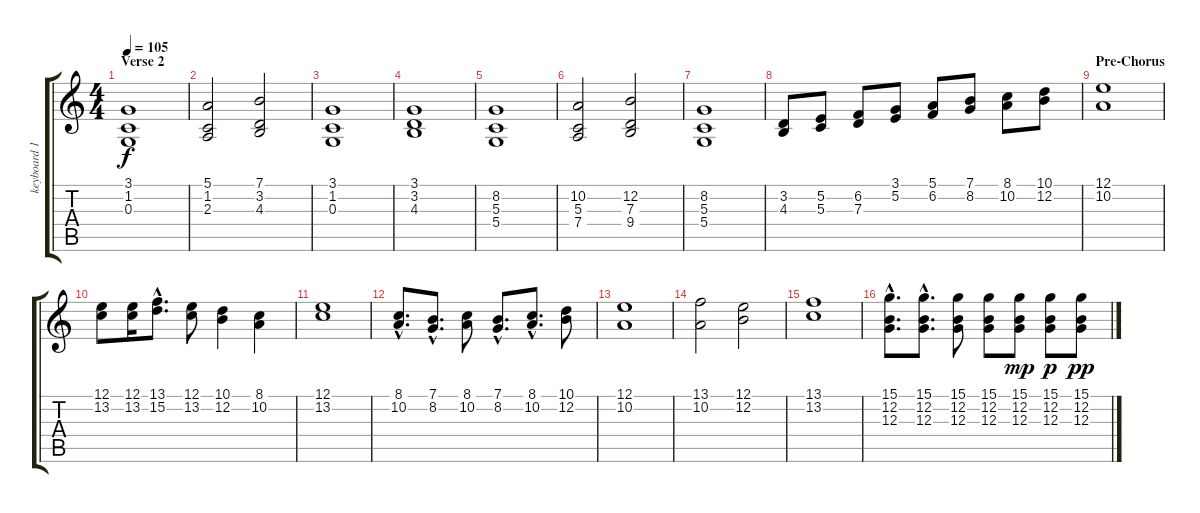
\track ("keyboard 1" "keyboard 1") {instrument stringensemble1}
\staff {score tabs}
\tuning (E4 B3 G3 D3 A2 E2) {hide}
\ts (4 4)
\section ("" "Verse 2")
\tempo 105
\clef g2
\ks c
(3.1 1.2 0.3).1{dy f} |
(5.1 1.2 2.3).2 (7.1 3.2 4.3).2 |
(3.1 1.2 0.3).1 |
(3.1 3.2 4.3).1 |
\section ("" "")
(8.2 5.3 5.4).1 |
(10.2 5.3 7.4).2 (12.2 7.3 9.4).2 |
(8.2 5.3 5.4).1 |
(3.2 4.3).8 (5.2 5.3).8 (6.2 7.3).8 (3.1 5.2).8 (5.1 6.2).8 (7.1 8.2).8 (8.1 10.2).8 (10.1 12.2).8 |
\section ("" "Pre-Chorus")
(12.1 10.2).1 |
(12.1 13.2).8 (12.1 13.2).16 (13.1{hac} 15.2{hac}).8{d} (12.1 13.2).8 (10.1 12.2).4 (8.1 10.2).4 |
(12.1 13.2).1 |
(8.1{hac} 10.2{hac}).8{d} (7.1{hac} 8.2{hac}).8{d} (8.1 10.2).8 (7.1{hac} 8.2{hac}).8{d} (8.1{hac} 10.2{hac}).8{d} (10.1 12.2).8 |
(12.1 10.2).1 |
(13.1 10.2).2 (12.1 12.2).2 |
(13.1 13.2).1 |
(15.1{hac} 12.2{hac} 12.3{hac}).8{d} (15.1{hac} 12.2{hac} 12.3{hac}).8{d} (15.1 12.2 12.3).8 (15.1 12.2 12.3).8 (15.1 12.2 12.3).8{dy mp} (15.1 12.2 12.3).8{dy p} (15.1 12.2 12.3).8{dy pp}
